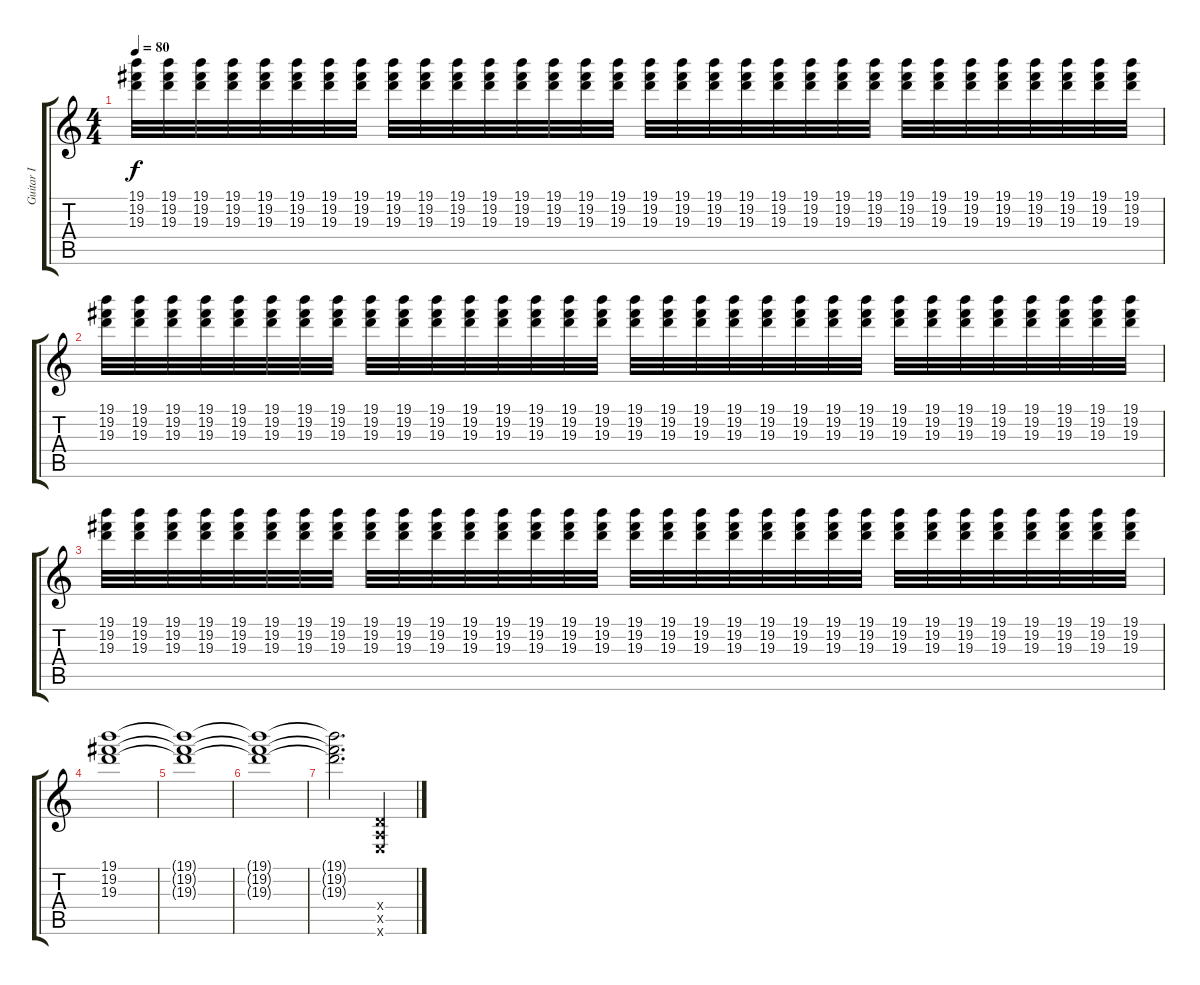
\track ("Guitar I" "Guitar I") {instrument electricguitarclean}
\staff {score tabs}
\tuning (E4 B3 G3 D3 A2 E2) {hide}
\ts (4 4)
\tempo 80
\clef g2
\ks c
(19.1 19.2 19.3).32{dy f} (19.1 19.2 19.3).32 (19.1 19.2 19.3).32 (19.1 19.2 19.3).32 (19.1 19.2 19.3).32 (19.1 19.2 19.3).32 (19.1 19.2 19.3).32 (19.1 19.2 19.3).32 (19.1 19.2 19.3).32 (19.1 19.2 19.3).32 (19.1 19.2 19.3).32 (19.1 19.2 19.3).32 (19.1 19.2 19.3).32 (19.1 19.2 19.3).32 (19.1 19.2 19.3).32 (19.1 19.2 19.3).32 (19.1 19.2 19.3).32 (19.1 19.2 19.3).32 (19.1 19.2 19.3).32 (19.1 19.2 19.3).32 (19.1 19.2 19.3).32 (19.1 19.2 19.3).32 (19.1 19.2 19.3).32 (19.1 19.2 19.3).32 (19.1 19.2 19.3).32 (19.1 19.2 19.3).32 (19.1 19.2 19.3).32 (19.1 19.2 19.3).32 (19.1 19.2 19.3).32 (19.1 19.2 19.3).32 (19.1 19.2 19.3).32 (19.1 19.2 19.3).32 |
(19.1 19.2 19.3).32 (19.1 19.2 19.3).32 (19.1 19.2 19.3).32 (19.1 19.2 19.3).32 (19.1 19.2 19.3).32 (19.1 19.2 19.3).32 (19.1 19.2 19.3).32 (19.1 19.2 19.3).32 (19.1 19.2 19.3).32 (19.1 19.2 19.3).32 (19.1 19.2 19.3).32 (19.1 19.2 19.3).32 (19.1 19.2 19.3).32 (19.1 19.2 19.3).32 (19.1 19.2 19.3).32 (19.1 19.2 19.3).32 (19.1 19.2 19.3).32 (19.1 19.2 19.3).32 (19.1 19.2 19.3).32 (19.1 19.2 19.3).32 (19.1 19.2 19.3).32 (19.1 19.2 19.3).32 (19.1 19.2 19.3).32 (19.1 19.2 19.3).32 (19.1 19.2 19.3).32 (19.1 19.2 19.3).32 (19.1 19.2 19.3).32 (19.1 19.2 19.3).32 (19.1 19.2 19.3).32 (19.1 19.2 19.3).32 (19.1 19.2 19.3).32 (19.1 19.2 19.3).32 |
(19.1 19.2 19.3).32 (19.1 19.2 19.3).32 (19.1 19.2 19.3).32 (19.1 19.2 19.3).32 (19.1 19.2 19.3).32 (19.1 19.2 19.3).32 (19.1 19.2 19.3).32 (19.1 19.2 19.3).32 (19.1 19.2 19.3).32 (19.1 19.2 19.3).32 (19.1 19.2 19.3).32 (19.1 19.2 19.3).32 (19.1 19.2 19.3).32 (19.1 19.2 19.3).32 (19.1 19.2 19.3).32 (19.1 19.2 19.3).32 (19.1 19.2 19.3).32 (19.1 19.2 19.3).32 (19.1 19.2 19.3).32 (19.1 19.2 19.3).32 (19.1 19.2 19.3).32 (19.1 19.2 19.3).32 (19.1 19.2 19.3).32 (19.1 19.2 19.3).32 (19.1 19.2 19.3).32 (19.1 19.2 19.3).32 (19.1 19.2 19.3).32 (19.1 19.2 19.3).32 (19.1 19.2 19.3).32 (19.1 19.2 19.3).32 (19.1 19.2 19.3).32 (19.1 19.2 19.3).32 |
(19.1 19.2 19.3).1 |
(19.1{t} 19.2{t} 19.3{t}).1 |
(19.1{t} 19.2{t} 19.3{t}).1 |
(19.1{t} 19.2{t} 19.3{t}).2{d} (0.4{x} 0.5{x} 0.6{x}).4
